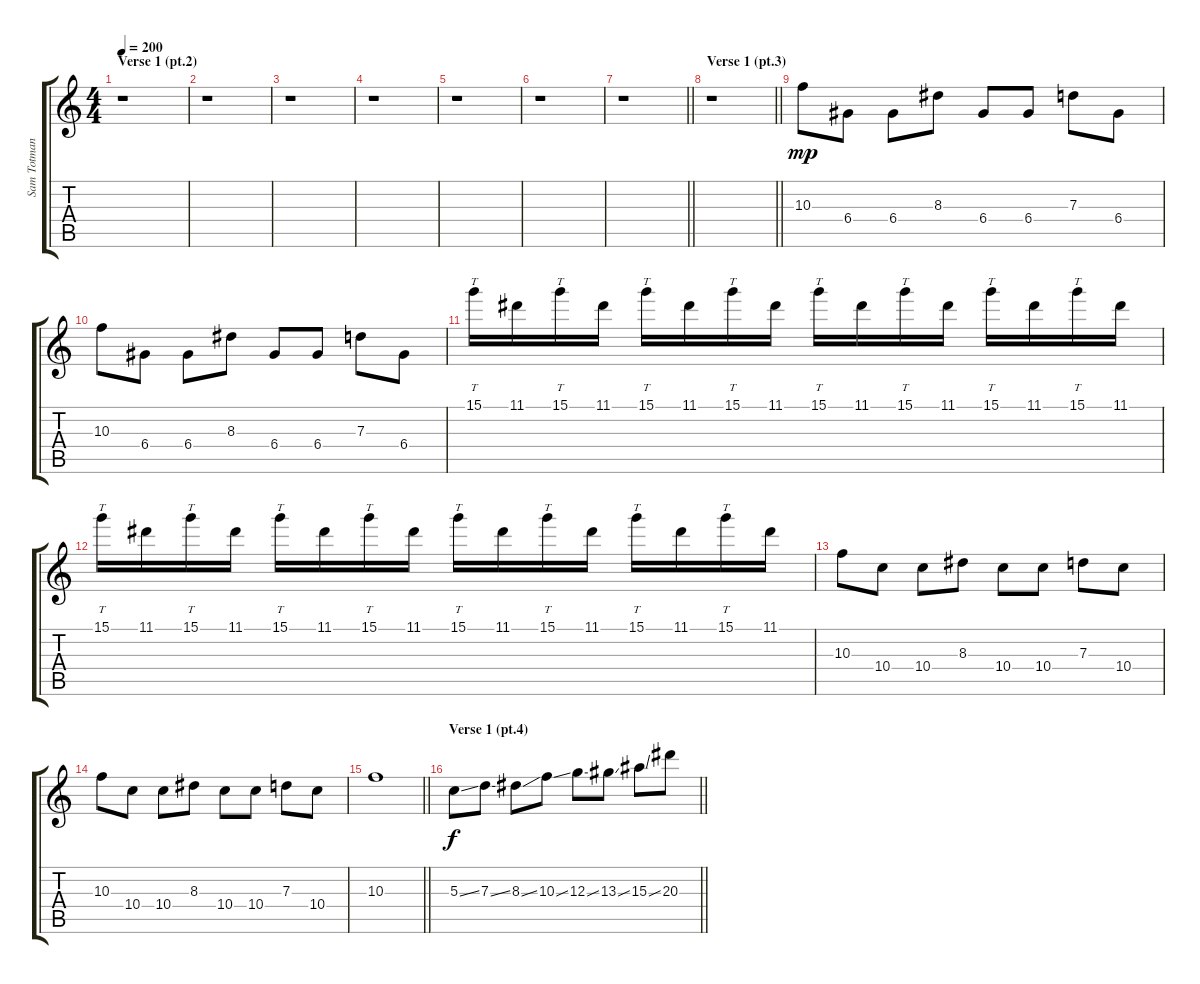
\track ("Sam Totman (Lead Guitar)" "Sam Totman") {instrument distortionguitar}
\staff {score tabs}
\tuning (E4 B3 G3 D3 A2 E2) {hide}
\ts (4 4)
\section ("" "Verse 1 (pt.2)")
\tempo 200
\clef g2
\ks aminor
r.1{dy mp} |
r.1 |
r.1 |
r.1 |
r.1 |
r.1 |
\barLineRight lightlight
r.1 |
\section ("" "Verse 1 (pt.3)")
\barLineRight lightlight
r.1 |
10.3.8 6.4.8 6.4.8 8.3.8 6.4.8 6.4.8 7.3.8 6.4.8 |
10.3.8 6.4.8 6.4.8 8.3.8 6.4.8 6.4.8 7.3.8 6.4.8 |
15.1.16{tt} 11.1.16 15.1.16{tt} 11.1.16 15.1.16{tt} 11.1.16 15.1.16{tt} 11.1.16 15.1.16{tt} 11.1.16 15.1.16{tt} 11.1.16 15.1.16{tt} 11.1.16 15.1.16{tt} 11.1.16 |
15.1.16{tt} 11.1.16 15.1.16{tt} 11.1.16 15.1.16{tt} 11.1.16 15.1.16{tt} 11.1.16 15.1.16{tt} 11.1.16 15.1.16{tt} 11.1.16 15.1.16{tt} 11.1.16 15.1.16{tt} 11.1.16 |
10.3.8 10.4.8 10.4.8 8.3.8 10.4.8 10.4.8 7.3.8 10.4.8 |
10.3.8 10.4.8 10.4.8 8.3.8 10.4.8 10.4.8 7.3.8 10.4.8 |
\barLineRight lightlight
10.3.1 |
\section ("" "Verse 1 (pt.4)")
\barLineRight lightlight
5.3{ss}.8{dy f} 7.3{ss}.8 8.3{ss}.8 10.3{ss}.8 12.3{ss}.8 13.3{ss}.8 15.3{ss}.8 20.3.8
